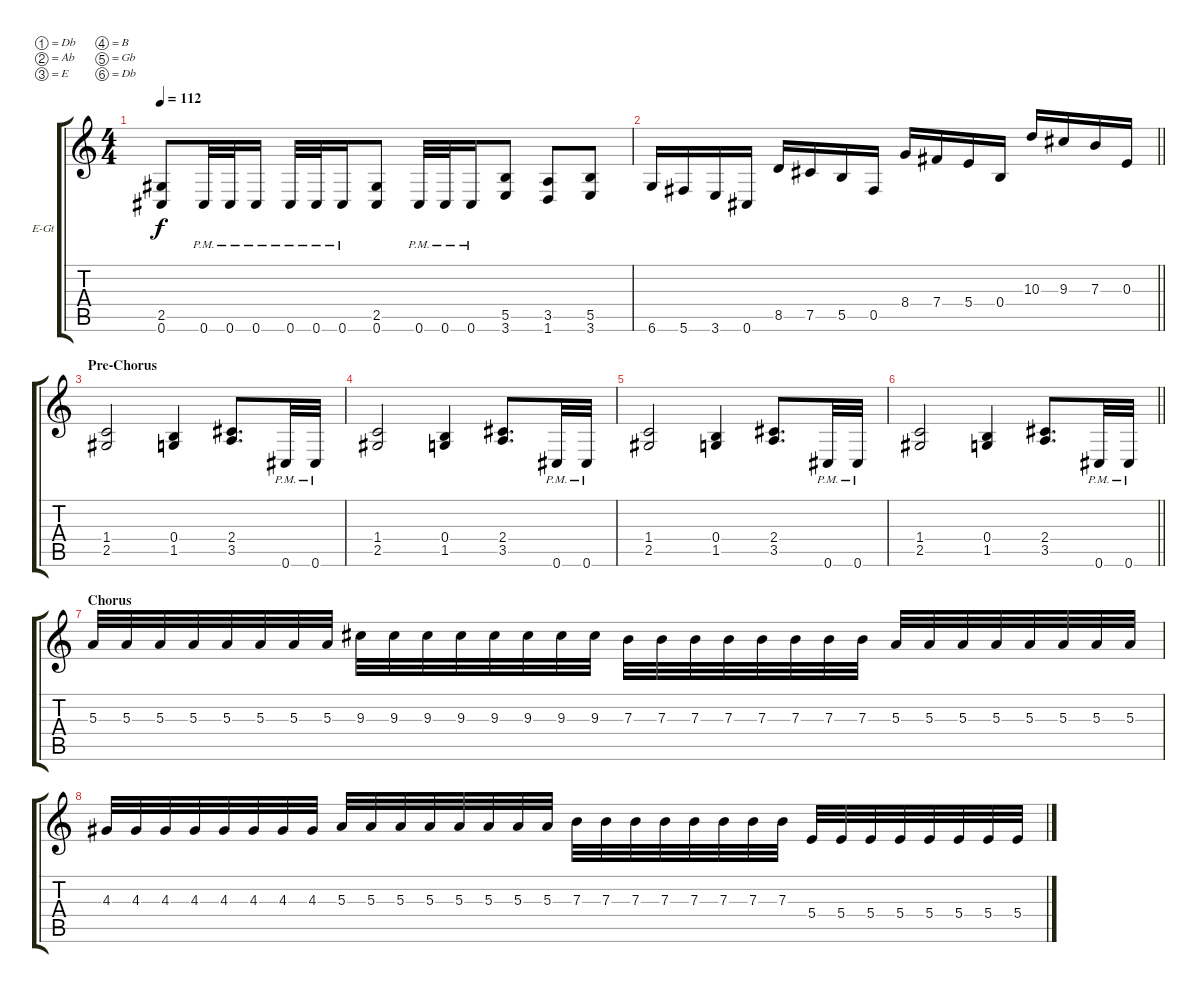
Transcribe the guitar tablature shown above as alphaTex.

\bracketExtendMode groupsimilarinstruments
\firstSystemTrackNameOrientation horizontal
\otherSystemsTrackNameOrientation horizontal
\track ("Guitar I" "E-Gt") {instrument distortionguitar}
\staff {score tabs}
\tuning (Db4 Ab3 E3 B2 Gb2 Db2)
\ts (4 4)
\tempo 112
\clef g2
\ks c
(2.5 0.6).8{dy f} 0.6{pm}.32 0.6{pm}.32 0.6{pm}.16 0.6{pm}.32 0.6{pm}.32 0.6{pm}.16 (2.5 0.6).8 0.6{pm}.32 0.6{pm}.32 0.6{pm}.16 (5.5 3.6).8 (3.5 1.6).8 (5.5 3.6).8 |
\barLineRight lightlight
6.6.16 5.6.16 3.6.16 0.6.16 8.5.16 7.5.16 5.5.16 0.5.16 8.4.16 7.4.16 5.4.16 0.4.16 10.3.16 9.3.16 7.3.16 0.3.16 |
\section ("" "Pre-Chorus")
(1.4 2.5).2 (0.4 1.5).4 (2.4 3.5).8{d} 0.6{pm}.32 0.6{pm}.32 |
(1.4 2.5).2 (0.4 1.5).4 (2.4 3.5).8{d} 0.6{pm}.32 0.6{pm}.32 |
(1.4 2.5).2 (0.4 1.5).4 (2.4 3.5).8{d} 0.6{pm}.32 0.6{pm}.32 |
\barLineRight lightlight
(1.4 2.5).2 (0.4 1.5).4 (2.4 3.5).8{d} 0.6{pm}.32 0.6{pm}.32 |
\section ("" "Chorus")
5.3.32 5.3.32 5.3.32 5.3.32 5.3.32 5.3.32 5.3.32 5.3.32 9.3.32 9.3.32 9.3.32 9.3.32 9.3.32 9.3.32 9.3.32 9.3.32 7.3.32 7.3.32 7.3.32 7.3.32 7.3.32 7.3.32 7.3.32 7.3.32 5.3.32 5.3.32 5.3.32 5.3.32 5.3.32 5.3.32 5.3.32 5.3.32 |
4.3.32 4.3.32 4.3.32 4.3.32 4.3.32 4.3.32 4.3.32 4.3.32 5.3.32 5.3.32 5.3.32 5.3.32 5.3.32 5.3.32 5.3.32 5.3.32 7.3.32 7.3.32 7.3.32 7.3.32 7.3.32 7.3.32 7.3.32 7.3.32 5.4.32 5.4.32 5.4.32 5.4.32 5.4.32 5.4.32 5.4.32 5.4.32
